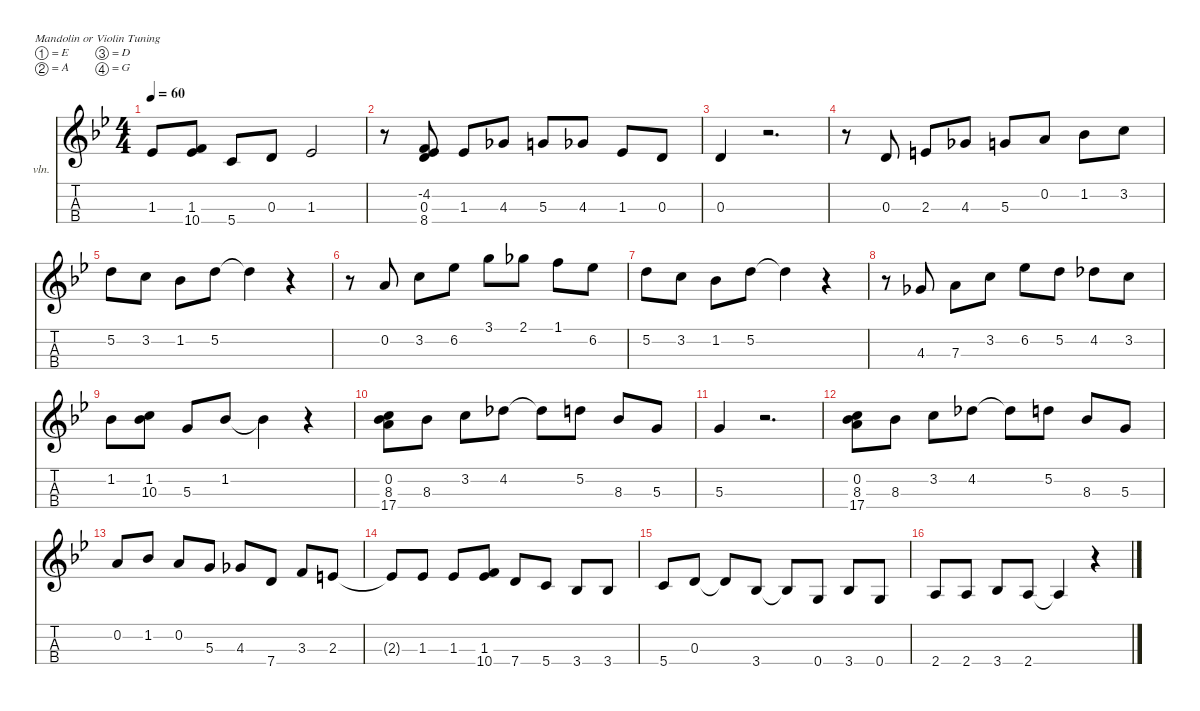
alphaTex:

\hideDynamics
\bracketExtendMode nobrackets
\firstSystemTrackNameOrientation horizontal
\otherSystemsTrackNameOrientation horizontal
\track ("Violin" "vln.") {instrument violin}
\staff {score tabs}
\tuning (E5 A4 D4 G3)
\ts (4 4)
\tempo 60
\clef g2
\ks bb
1.3{acc b}.8{dy mf} (1.3{acc b} 10.4{acc forcenatural}).8 5.4{acc forcenatural}.8 0.3{acc forcenatural}.8 1.3{acc b}.2 |
r.8 (0.3{acc forcenatural} 8.4{acc b} -4.2{acc forcenatural}).8 1.3{acc b}.8 4.3{acc b}.8 5.3{acc forcenatural}.8 4.3{acc b}.8 1.3{acc b}.8 0.3{acc forcenatural}.8 |
0.3{acc forcenatural}.4 r.2{d} |
r.8 0.3{acc forcenatural}.8 2.3{acc forcenatural}.8 4.3{acc b}.8 5.3{acc forcenatural}.8 0.2{acc forcenatural}.8 1.2{acc b}.8 3.2{acc forcenatural}.8 |
5.2{acc forcenatural}.8 3.2{acc forcenatural}.8 1.2{acc b}.8 5.2{acc forcenatural}.8 5.2{t acc forcenatural}.4 r.4 |
r.8 0.2{acc forcenatural}.8 3.2{acc forcenatural}.8 6.2{acc b}.8 3.1{acc forcenatural}.8 2.1{acc b}.8 1.1{acc forcenatural}.8 6.2{acc b}.8 |
5.2{acc forcenatural}.8 3.2{acc forcenatural}.8 1.2{acc b}.8 5.2{acc forcenatural}.8 5.2{t acc forcenatural}.4 r.4 |
r.8 4.3{acc b}.8 7.3{acc forcenatural}.8 3.2{acc forcenatural}.8 6.2{acc b}.8 5.2{acc forcenatural}.8 4.2{acc b}.8 3.2{acc forcenatural}.8 |
1.2{acc b}.8 (1.2{acc b} 10.3{acc forcenatural}).8 5.3{acc forcenatural}.8 1.2{acc b}.8 1.2{t acc b}.4 r.4 |
(0.2{acc forcenatural} 8.3{acc b} 17.4{acc forcenatural}).8 8.3{acc b}.8 3.2{acc forcenatural}.8 4.2{acc b}.8 4.2{t acc b}.8 5.2{acc forcenatural}.8 8.3{acc b}.8 5.3{acc forcenatural}.8 |
5.3{acc forcenatural}.4 r.2{d} |
(0.2{acc forcenatural} 8.3{acc b} 17.4{acc forcenatural}).8 8.3{acc b}.8 3.2{acc forcenatural}.8 4.2{acc b}.8 4.2{t acc b}.8 5.2{acc forcenatural}.8 8.3{acc b}.8 5.3{acc forcenatural}.8 |
0.2{acc forcenatural}.8 1.2{acc b}.8 0.2{acc forcenatural}.8 5.3{acc forcenatural}.8 4.3{acc b}.8 7.4{acc forcenatural}.8 3.3{acc forcenatural}.8 2.3{acc forcenatural}.8 |
2.3{t acc forcenatural}.8 1.3{acc b}.8 1.3{acc b}.8 (1.3{acc b} 10.4{acc forcenatural}).8 7.4{acc forcenatural}.8 5.4{acc forcenatural}.8 3.4{acc b}.8 3.4{acc b}.8 |
5.4{acc forcenatural}.8 0.3{acc forcenatural}.8 0.3{t acc forcenatural}.8 3.4{acc b}.8 3.4{t acc b}.8 0.4{acc forcenatural}.8 3.4{acc b}.8 0.4{acc forcenatural}.8 |
2.4{acc forcenatural}.8 2.4{acc forcenatural}.8 3.4{acc b}.8 2.4{acc forcenatural}.8 2.4{t acc forcenatural}.4 r.4
